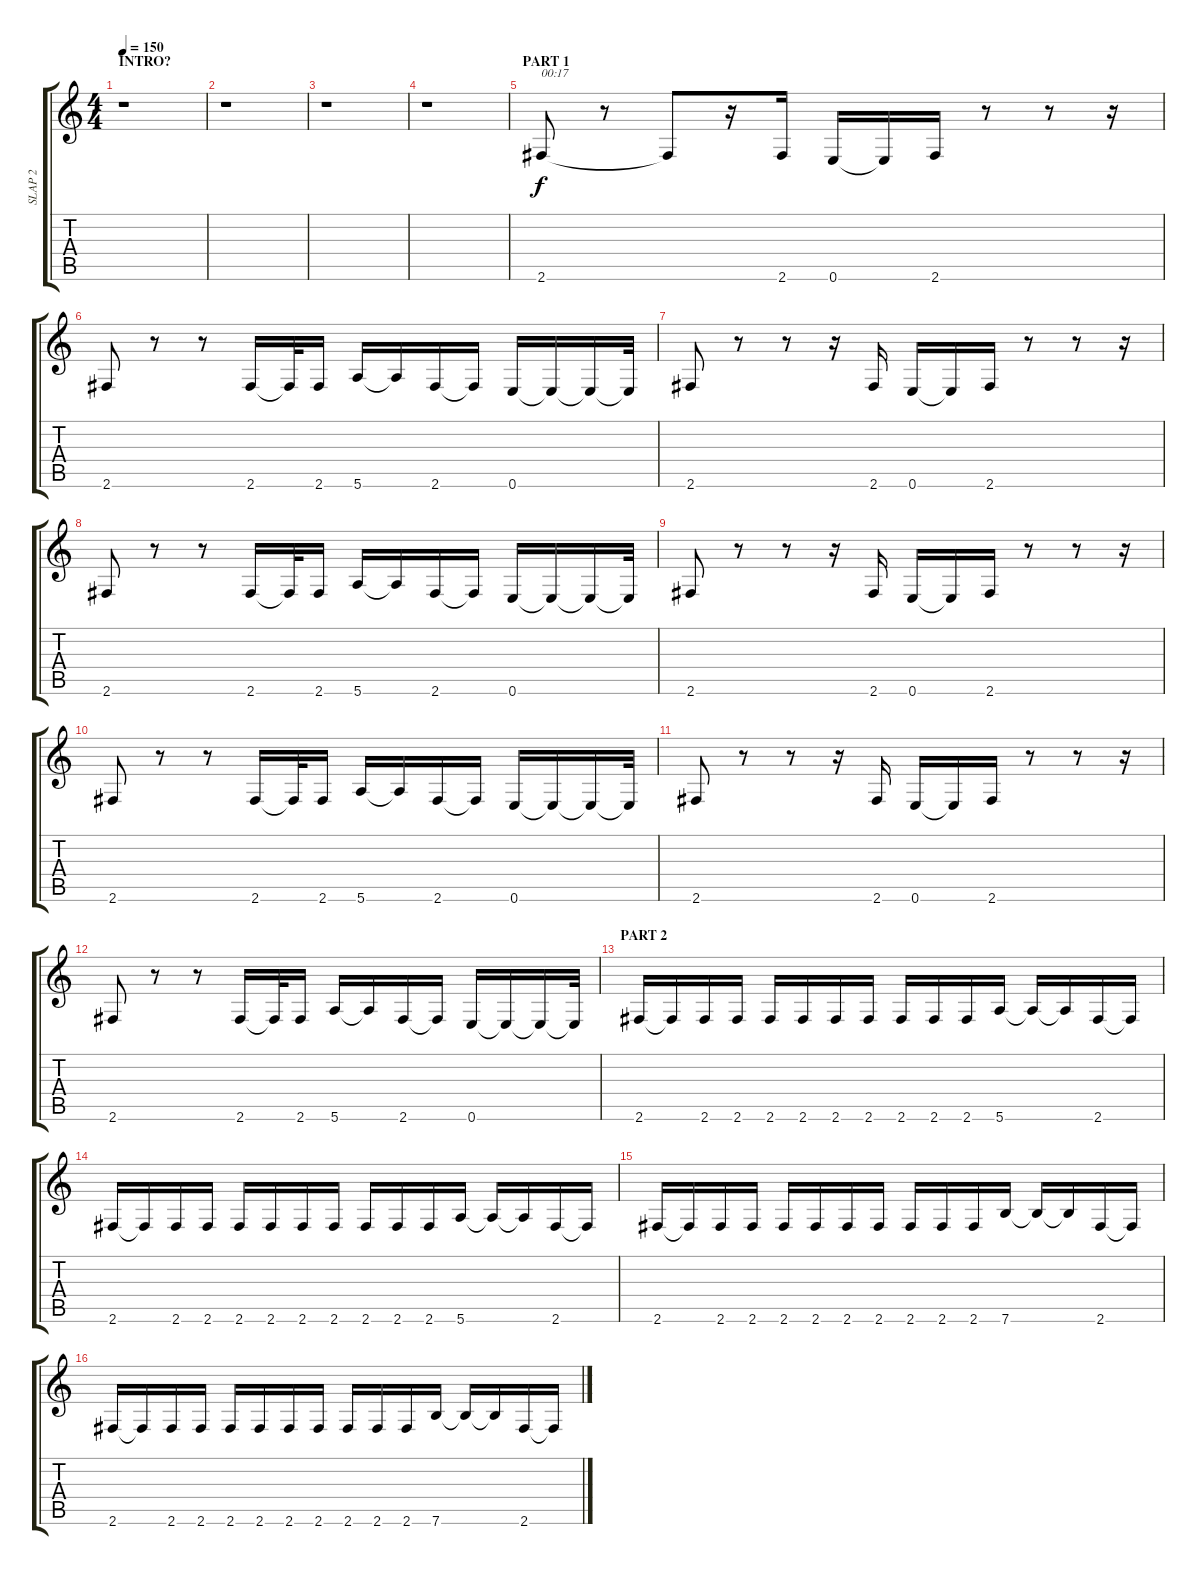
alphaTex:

\track ("SLAP 2" "SLAP 2") {instrument slapbass2}
\staff {score tabs}
\tuning (E4 B3 G3 D3 A2 E2) {hide}
\ts (4 4)
\section ("" "INTRO?")
\tempo 150
\clef g2
\ks c
r.1{dy f instrument slapbass2} |
r.1 |
r.1 |
r.1 |
\section ("" "PART 1")
2.6.8{txt "00:17"} r.8 2.6{t}.8 r.16 2.6.16 0.6.16 0.6{t}.16 2.6.16 r.8 r.8 r.16 |
2.6.8 r.8 r.8 2.6.16 2.6{t}.32 2.6.16 5.6.16 5.6{t}.16 2.6.16 2.6{t}.16 0.6.16 0.6{t}.16 0.6{t}.16 0.6{t}.32 |
2.6.8 r.8 r.8 r.16 2.6.16 0.6.16 0.6{t}.16 2.6.16 r.8 r.8 r.16 |
2.6.8 r.8 r.8 2.6.16 2.6{t}.32 2.6.16 5.6.16 5.6{t}.16 2.6.16 2.6{t}.16 0.6.16 0.6{t}.16 0.6{t}.16 0.6{t}.32 |
2.6.8 r.8 r.8 r.16 2.6.16 0.6.16 0.6{t}.16 2.6.16 r.8 r.8 r.16 |
2.6.8 r.8 r.8 2.6.16 2.6{t}.32 2.6.16 5.6.16 5.6{t}.16 2.6.16 2.6{t}.16 0.6.16 0.6{t}.16 0.6{t}.16 0.6{t}.32 |
2.6.8 r.8 r.8 r.16 2.6.16 0.6.16 0.6{t}.16 2.6.16 r.8 r.8 r.16 |
2.6.8 r.8 r.8 2.6.16 2.6{t}.32 2.6.16 5.6.16 5.6{t}.16 2.6.16 2.6{t}.16 0.6.16 0.6{t}.16 0.6{t}.16 0.6{t}.32 |
\section ("" "PART 2")
2.6.16 2.6{t}.16 2.6.16 2.6.16 2.6.16 2.6.16 2.6.16 2.6.16 2.6.16 2.6.16 2.6.16 5.6.16 5.6{t}.16 5.6{t}.16 2.6.16 2.6{t}.16 |
2.6.16 2.6{t}.16 2.6.16 2.6.16 2.6.16 2.6.16 2.6.16 2.6.16 2.6.16 2.6.16 2.6.16 5.6.16 5.6{t}.16 5.6{t}.16 2.6.16 2.6{t}.16 |
2.6.16 2.6{t}.16 2.6.16 2.6.16 2.6.16 2.6.16 2.6.16 2.6.16 2.6.16 2.6.16 2.6.16 7.6.16 7.6{t}.16 7.6{t}.16 2.6.16 2.6{t}.16 |
2.6.16 2.6{t}.16 2.6.16 2.6.16 2.6.16 2.6.16 2.6.16 2.6.16 2.6.16 2.6.16 2.6.16 7.6.16 7.6{t}.16 7.6{t}.16 2.6.16 2.6{t}.16
